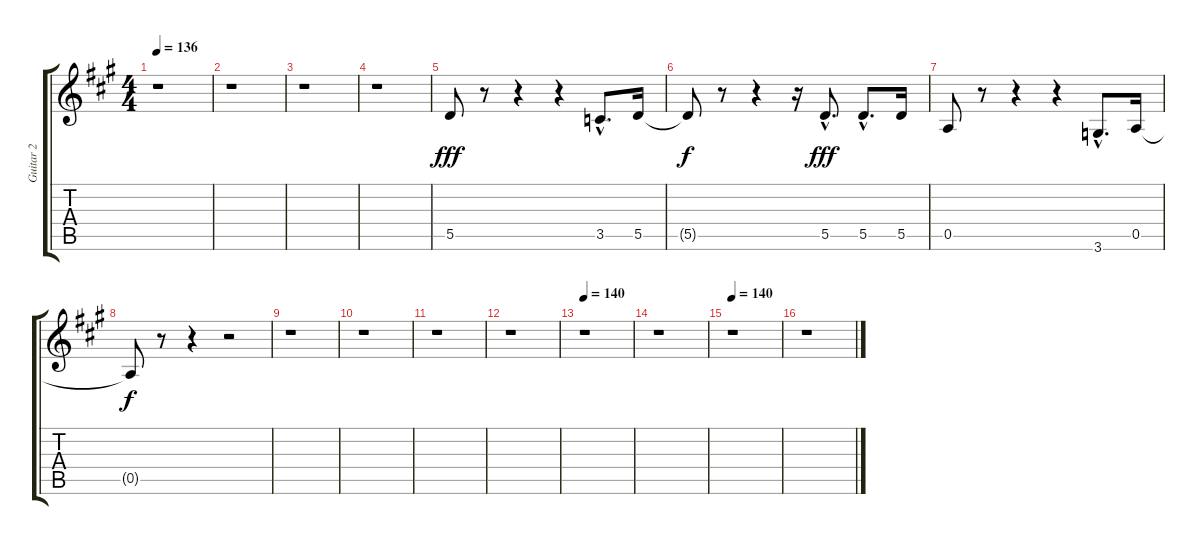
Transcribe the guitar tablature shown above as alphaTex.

\track ("Guitar 2" "Guitar 2") {instrument distortionguitar}
\staff {score tabs}
\tuning (E4 B3 G3 D3 A2 E2) {hide}
\ts (4 4)
\tempo 136
\clef g2
\ks a
r.1{dy fff instrument distortionguitar} |
r.1 |
r.1 |
r.1 |
5.5.8{volume 9} r.8 r.4 r.4 3.5{hac}.8{d} 5.5.16 |
5.5{t}.8{dy f} r.8 r.4 r.16 5.5{hac}.8{d dy fff} 5.5{hac}.8{d} 5.5.16 |
0.5.8 r.8 r.4 r.4 3.6{hac}.8{d} 0.5.16 |
0.5{t}.8{dy f} r.8 r.4 r.2 |
r.1 |
r.1 |
r.1 |
r.1 |
\tempo 140
r.1 |
r.1 |
\tempo 140
r.1 |
r.1
